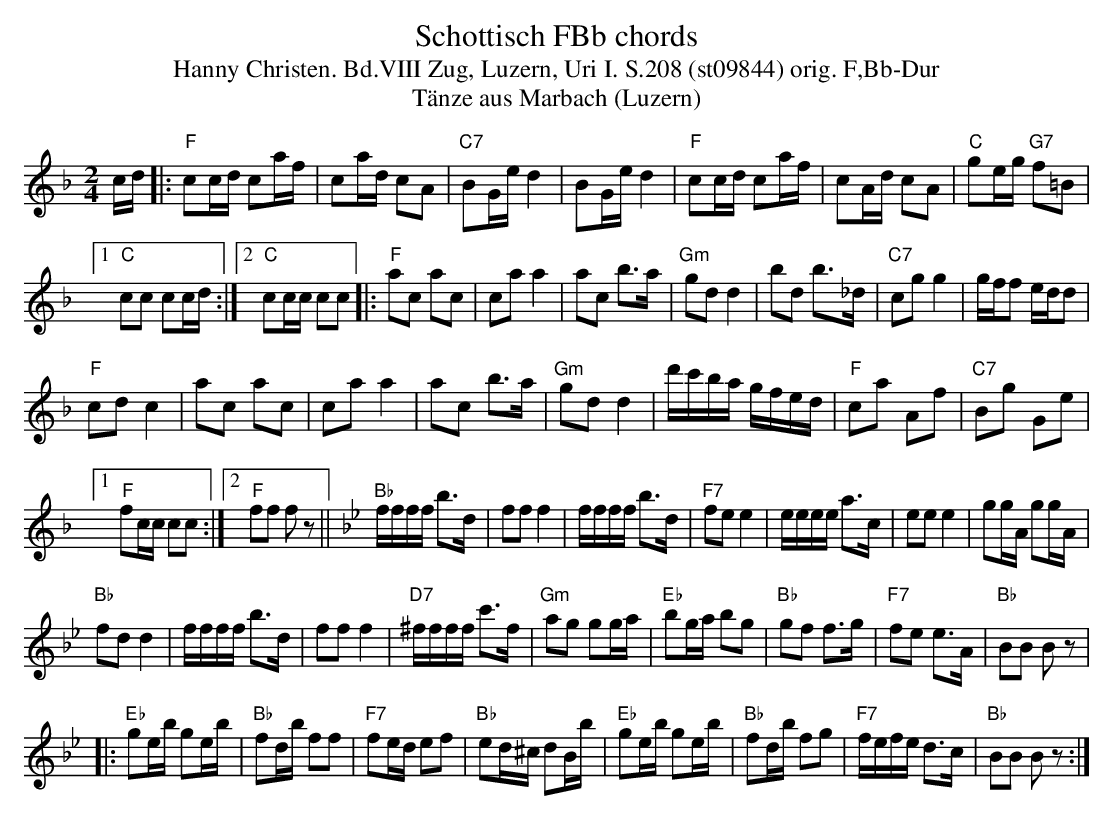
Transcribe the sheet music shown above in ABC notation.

X:1
T: Schottisch FBb chords
T:Hanny Christen. Bd.VIII Zug, Luzern, Uri I. S.208 (st09844) orig. F,Bb-Dur
T: T\"anze aus Marbach (Luzern)
M:2/4
L:1/16
K:F %%MIDI gchordon
cd |: "F"c2cd c2af | c2ad c2A2 | "C7"B2Ge d4 | B2Ge d4 | "F"c2cd c2af | c2Ad c2A2 | "C"g2eg "G7"f2=B2 |1
"C"c2c2 c2cd :|2 "C"c2cc c2c2 |: [L:1/8] "F"ac ac | ca a2 | ac b>a | "Gm"gd d2 | bd b>_d | "C7"cg g2 | g/f/f e/d/d |
"F"cdc2 | ac ac | ca a2 | ac b>a | "Gm"gdd2 | d'/c'/b/a/ g/f/e/d/ | "F"ca Af | "C7"Bg Ge |1
"F"fc/c/ cc :|2 "F"ff fz || [K:Bb] "Bb"f/f/f/f/ b>d | ff f2 |  f/f/f/f/ b>d | "F7"fe e2 | e/e/e/e/ a>c | ee e2 | gg/A/ gg/A/ |
"Bb"fd d2 | f/f/f/f/ b>d | ff f2 | "D7"^f/f/f/f/ c'>f | "Gm"ag gg/a/ | "Eb"bg/a/  bg | "Bb"gf f>g | "F7"fe e>A | "Bb"BB Bz |
|: "Eb"ge/b/ ge/b/ | "Bb"fd/b/ ff | "F7"fe/d/ ef | "Bb"ed/^c/ dB/b/ | "Eb"ge/b/ ge/b/ | "Bb"fd/b/ fg | "F7"f/e/f/e/ d>c | "Bb"BB Bz :|
